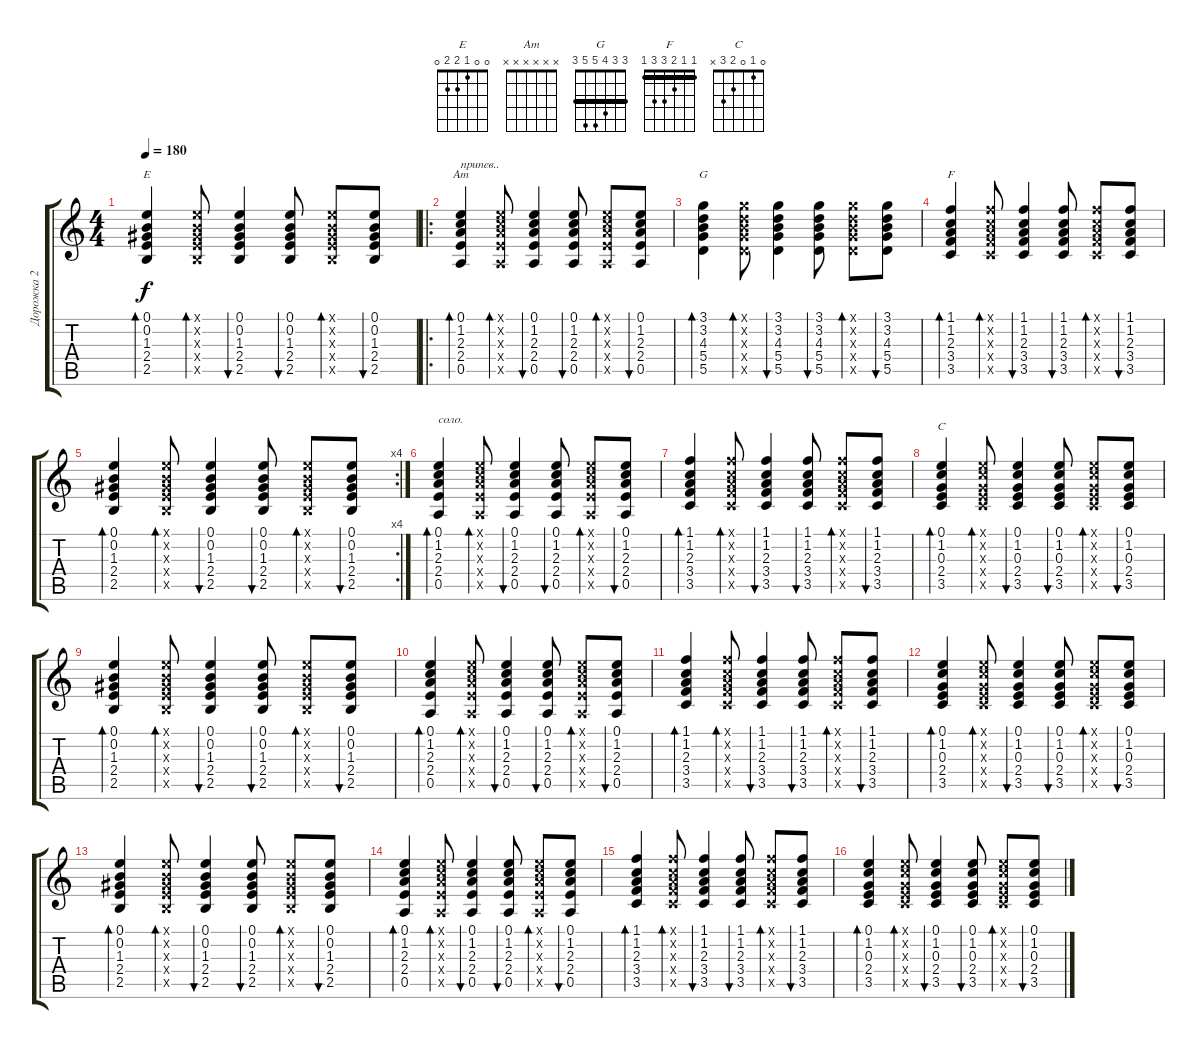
\track ("Дорожка 2" "Дорожка 2") {instrument acousticguitarsteel}
\staff {score tabs}
\tuning (E4 B3 G3 D3 A2 E2) {hide}
\chord ("E" 0 0 1 2 2 0)
\chord ("Am" x x x x x x)
\chord ("G" 3 3 4 5 5 3) {barre 3}
\chord ("F" 1 1 2 3 3 1) {barre 1}
\chord ("C" 0 1 0 2 3 x)
\ts (4 4)
\tempo 180
\clef g2
\ks c
(0.1 0.2 1.3 2.4 2.5).4{bd 60 ch "E" dy f instrument acousticguitarsteel} (0.1{x} 0.2{x} 1.3{x} 2.4{x} 2.5{x}).8{bd 60} (0.1 0.2 1.3 2.4 2.5).4{bu 60} (0.1 0.2 1.3 2.4 2.5).8{bu 60} (0.1{x} 0.2{x} 1.3{x} 2.4{x} 2.5{x}).8{bd 60} (0.1 0.2 1.3 2.4 2.5).8{bu 60} |
\ro
(0.1 1.2 2.3 2.4 0.5).4{bd 60 ch "Am" txt "припев.." instrument acousticguitarsteel} (0.1{x} 1.2{x} 2.3{x} 2.4{x} 0.5{x}).8{bd 60} (0.1 1.2 2.3 2.4 0.5).4{bu 60} (0.1 1.2 2.3 2.4 0.5).8{bu 60} (0.1{x} 1.2{x} 2.3{x} 2.4{x} 0.5{x}).8{bd 60} (0.1 1.2 2.3 2.4 0.5).8{bu 60} |
(3.1 3.2 4.3 5.4 5.5).4{bd 60 ch "G" instrument acousticguitarsteel} (3.1{x} 3.2{x} 4.3{x} 5.4{x} 5.5{x}).8{bd 60} (3.1 3.2 4.3 5.4 5.5).4{bu 60} (3.1 3.2 4.3 5.4 5.5).8{bu 60} (3.1{x} 3.2{x} 4.3{x} 5.4{x} 5.5{x}).8{bd 60} (3.1 3.2 4.3 5.4 5.5).8{bu 60} |
(1.1 1.2 2.3 3.4 3.5).4{bd 60 ch "F" instrument acousticguitarsteel} (1.1{x} 1.2{x} 2.3{x} 3.4{x} 3.5{x}).8{bd 60} (1.1 1.2 2.3 3.4 3.5).4{bu 60} (1.1 1.2 2.3 3.4 3.5).8{bu 60} (1.1{x} 1.2{x} 2.3{x} 3.4{x} 3.5{x}).8{bd 60} (1.1 1.2 2.3 3.4 3.5).8{bu 60} |
\rc 4
(0.1 0.2 1.3 2.4 2.5).4{bd 60 instrument acousticguitarsteel} (0.1{x} 0.2{x} 1.3{x} 2.4{x} 2.5{x}).8{bd 60} (0.1 0.2 1.3 2.4 2.5).4{bu 60} (0.1 0.2 1.3 2.4 2.5).8{bu 60} (0.1{x} 0.2{x} 1.3{x} 2.4{x} 2.5{x}).8{bd 60} (0.1 0.2 1.3 2.4 2.5).8{bu 60} |
(0.1 1.2 2.3 2.4 0.5).4{bd 60 txt "соло." instrument acousticguitarsteel} (0.1{x} 1.2{x} 2.3{x} 2.4{x} 0.5{x}).8{bd 60} (0.1 1.2 2.3 2.4 0.5).4{bu 60} (0.1 1.2 2.3 2.4 0.5).8{bu 60} (0.1{x} 1.2{x} 2.3{x} 2.4{x} 0.5{x}).8{bd 60} (0.1 1.2 2.3 2.4 0.5).8{bu 60} |
(1.1 1.2 2.3 3.4 3.5).4{bd 60 instrument acousticguitarsteel} (1.1{x} 1.2{x} 2.3{x} 3.4{x} 3.5{x}).8{bd 60} (1.1 1.2 2.3 3.4 3.5).4{bu 60} (1.1 1.2 2.3 3.4 3.5).8{bu 60} (1.1{x} 1.2{x} 2.3{x} 3.4{x} 3.5{x}).8{bd 60} (1.1 1.2 2.3 3.4 3.5).8{bu 60} |
(0.1 1.2 0.3 2.4 3.5).4{bd 60 ch "C" instrument acousticguitarsteel} (0.1{x} 1.2{x} 0.3{x} 2.4{x} 3.5{x}).8{bd 60} (0.1 1.2 0.3 2.4 3.5).4{bu 60} (0.1 1.2 0.3 2.4 3.5).8{bu 60} (0.1{x} 1.2{x} 0.3{x} 2.4{x} 3.5{x}).8{bd 60} (0.1 1.2 0.3 2.4 3.5).8{bu 60} |
(0.1 0.2 1.3 2.4 2.5).4{bd 60 instrument acousticguitarsteel} (0.1{x} 0.2{x} 1.3{x} 2.4{x} 2.5{x}).8{bd 60} (0.1 0.2 1.3 2.4 2.5).4{bu 60} (0.1 0.2 1.3 2.4 2.5).8{bu 60} (0.1{x} 0.2{x} 1.3{x} 2.4{x} 2.5{x}).8{bd 60} (0.1 0.2 1.3 2.4 2.5).8{bu 60} |
(0.1 1.2 2.3 2.4 0.5).4{bd 60 instrument acousticguitarsteel} (0.1{x} 1.2{x} 2.3{x} 2.4{x} 0.5{x}).8{bd 60} (0.1 1.2 2.3 2.4 0.5).4{bu 60} (0.1 1.2 2.3 2.4 0.5).8{bu 60} (0.1{x} 1.2{x} 2.3{x} 2.4{x} 0.5{x}).8{bd 60} (0.1 1.2 2.3 2.4 0.5).8{bu 60} |
(1.1 1.2 2.3 3.4 3.5).4{bd 60 instrument acousticguitarsteel} (1.1{x} 1.2{x} 2.3{x} 3.4{x} 3.5{x}).8{bd 60} (1.1 1.2 2.3 3.4 3.5).4{bu 60} (1.1 1.2 2.3 3.4 3.5).8{bu 60} (1.1{x} 1.2{x} 2.3{x} 3.4{x} 3.5{x}).8{bd 60} (1.1 1.2 2.3 3.4 3.5).8{bu 60} |
(0.1 1.2 0.3 2.4 3.5).4{bd 60 instrument acousticguitarsteel} (0.1{x} 1.2{x} 0.3{x} 2.4{x} 3.5{x}).8{bd 60} (0.1 1.2 0.3 2.4 3.5).4{bu 60} (0.1 1.2 0.3 2.4 3.5).8{bu 60} (0.1{x} 1.2{x} 0.3{x} 2.4{x} 3.5{x}).8{bd 60} (0.1 1.2 0.3 2.4 3.5).8{bu 60} |
(0.1 0.2 1.3 2.4 2.5).4{bd 60 instrument acousticguitarsteel} (0.1{x} 0.2{x} 1.3{x} 2.4{x} 2.5{x}).8{bd 60} (0.1 0.2 1.3 2.4 2.5).4{bu 60} (0.1 0.2 1.3 2.4 2.5).8{bu 60} (0.1{x} 0.2{x} 1.3{x} 2.4{x} 2.5{x}).8{bd 60} (0.1 0.2 1.3 2.4 2.5).8{bu 60} |
(0.1 1.2 2.3 2.4 0.5).4{bd 60 instrument acousticguitarsteel} (0.1{x} 1.2{x} 2.3{x} 2.4{x} 0.5{x}).8{bd 60} (0.1 1.2 2.3 2.4 0.5).4{bu 60} (0.1 1.2 2.3 2.4 0.5).8{bu 60} (0.1{x} 1.2{x} 2.3{x} 2.4{x} 0.5{x}).8{bd 60} (0.1 1.2 2.3 2.4 0.5).8{bu 60} |
(1.1 1.2 2.3 3.4 3.5).4{bd 60 instrument acousticguitarsteel} (1.1{x} 1.2{x} 2.3{x} 3.4{x} 3.5{x}).8{bd 60} (1.1 1.2 2.3 3.4 3.5).4{bu 60} (1.1 1.2 2.3 3.4 3.5).8{bu 60} (1.1{x} 1.2{x} 2.3{x} 3.4{x} 3.5{x}).8{bd 60} (1.1 1.2 2.3 3.4 3.5).8{bu 60} |
(0.1 1.2 0.3 2.4 3.5).4{bd 60 instrument acousticguitarsteel} (0.1{x} 1.2{x} 0.3{x} 2.4{x} 3.5{x}).8{bd 60} (0.1 1.2 0.3 2.4 3.5).4{bu 60} (0.1 1.2 0.3 2.4 3.5).8{bu 60} (0.1{x} 1.2{x} 0.3{x} 2.4{x} 3.5{x}).8{bd 60} (0.1 1.2 0.3 2.4 3.5).8{bu 60}
